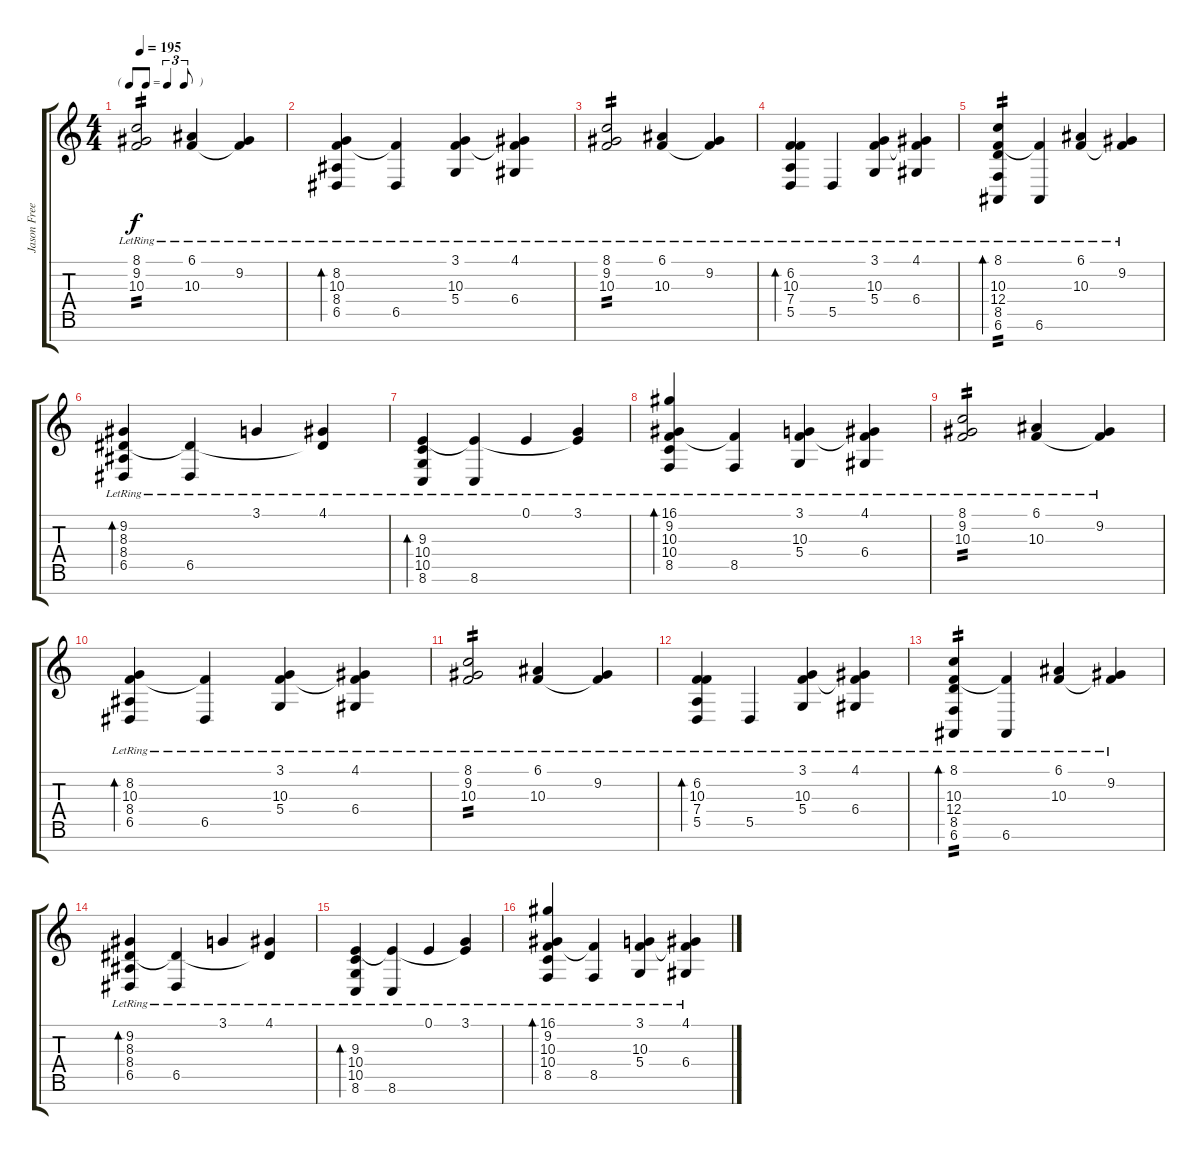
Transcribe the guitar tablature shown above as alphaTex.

\track ("Jason Freese" "Jason Free") {instrument harpsichord}
\staff {score tabs}
\tuning (E4 B3 G3 D3 A2 E2 B1) {hide}
\ts (4 4)
\tf triplet8th
\tempo 195
\clef g2
\ks c
(8.1{lr} 9.2{lr} 10.3{lr}).2{tp 2 dy f} (6.1{lr} 10.3{lr}).4 (9.2{lr} 10.3{t}).4 |
(8.2{lr} 10.3{lr} 8.4{lr} 6.5{lr}).4{bd 480} (10.3{t} 6.5{lr}).4 (3.1{lr} 10.3{lr} 5.4{lr}).4 (4.1{lr} 10.3{t} 6.4{lr}).4 |
(8.1{lr} 9.2{lr} 10.3{lr}).2{tp 2} (6.1{lr} 10.3{lr}).4 (9.2{lr} 10.3{t}).4 |
(6.2{lr} 10.3{lr} 7.4{lr} 5.5{lr}).4{bd 480} 5.5{lr}.4 (3.1{lr} 10.3{lr} 5.4).4 (4.1{lr} 10.3{t} 6.4).4 |
(8.1{lr} 10.3 12.4 8.5 6.6).4{bd 480 tp 2} (10.3{t} 6.6{lr}).4 (6.1{lr} 10.3{lr}).4 (9.2{lr} 10.3{t}).4 |
(9.2 8.3 8.4{lr} 6.5{lr}).4{bd 480} (8.3{t} 6.5{lr}).4 3.1{lr}.4 (4.1{lr} 8.3{t}).4 |
(9.3 10.4 10.5 8.6{lr}).4{bd 480} (9.3{t} 8.6{lr}).4 0.1{lr}.4 (3.1{lr} 9.3{t}).4 |
(16.1{lr} 9.2{lr} 10.3{lr} 10.4{lr} 8.5{lr}).4{bd 480} (10.3{t} 8.5{lr}).4 (3.1{lr} 10.3{lr} 5.4{lr}).4 (4.1{lr} 10.3{t} 6.4{lr}).4 |
(8.1{lr} 9.2{lr} 10.3{lr}).2{tp 2} (6.1{lr} 10.3{lr}).4 (9.2{lr} 10.3{t}).4 |
(8.2{lr} 10.3{lr} 8.4{lr} 6.5{lr}).4{bd 480} (10.3{t} 6.5{lr}).4 (3.1{lr} 10.3{lr} 5.4{lr}).4 (4.1{lr} 10.3{t} 6.4{lr}).4 |
(8.1{lr} 9.2{lr} 10.3{lr}).2{tp 2} (6.1{lr} 10.3{lr}).4 (9.2{lr} 10.3{t}).4 |
(6.2{lr} 10.3{lr} 7.4{lr} 5.5{lr}).4{bd 480} 5.5{lr}.4 (3.1{lr} 10.3{lr} 5.4).4 (4.1{lr} 10.3{t} 6.4).4 |
(8.1{lr} 10.3 12.4 8.5 6.6).4{bd 480 tp 2} (10.3{t} 6.6{lr}).4 (6.1{lr} 10.3{lr}).4 (9.2{lr} 10.3{t}).4 |
(9.2 8.3 8.4{lr} 6.5{lr}).4{bd 480} (8.3{t} 6.5{lr}).4 3.1{lr}.4 (4.1{lr} 8.3{t}).4 |
(9.3 10.4 10.5 8.6{lr}).4{bd 480} (9.3{t} 8.6{lr}).4 0.1{lr}.4 (3.1{lr} 9.3{t}).4 |
(16.1{lr} 9.2{lr} 10.3{lr} 10.4{lr} 8.5{lr}).4{bd 480} (10.3{t} 8.5{lr}).4 (3.1{lr} 10.3{lr} 5.4{lr}).4 (4.1{lr} 10.3{t} 6.4{lr}).4
